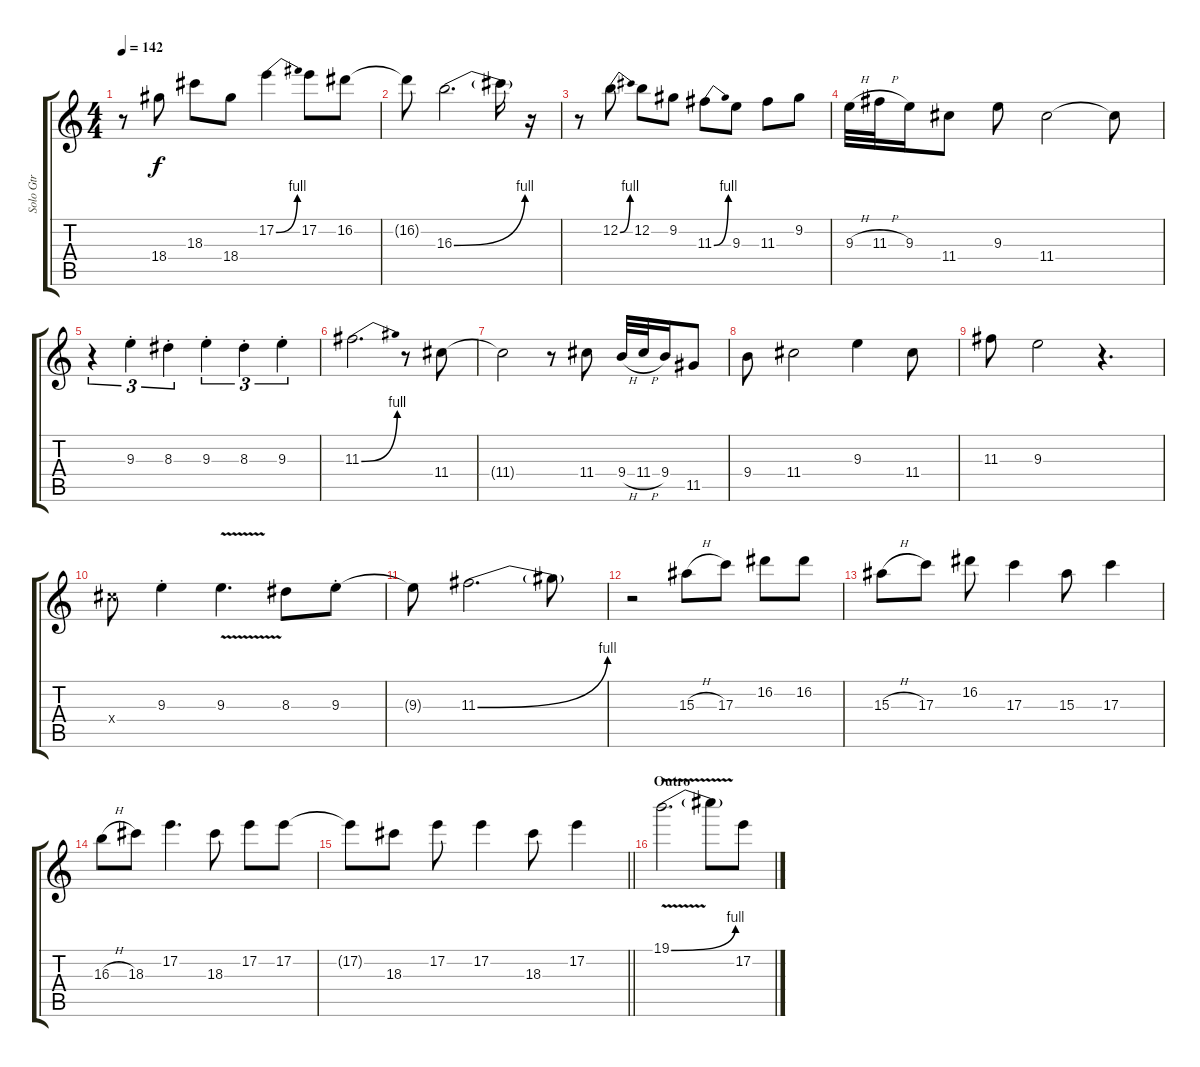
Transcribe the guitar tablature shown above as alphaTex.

\track ("Solo Gtr" "Solo Gtr") {instrument overdrivenguitar}
\staff {score tabs}
\tuning (E4 B3 G3 D3 A2 E2) {hide}
\ts (4 4)
\tempo 142
\clef g2
\ks c
r.8{dy f} 18.4.8 18.3.8 18.4.8 17.2{be (bend 0 0 60 4)}.4 17.2.8 16.2.8 |
16.2{t}.8 16.3{be (bend 0 0 60 4)}.2{d} 16.3{t}.16 r.16 |
r.8 12.2{be (bend 0 0 60 4)}.8 12.2.8 9.2.8 11.3{be (bend 0 0 60 4)}.8 9.3.8 11.3.8 9.2.8 |
9.3{h}.32 11.3{h}.32 9.3.16 11.4.8 9.3.8 11.4.2 11.4{t}.8 |
r.4{tu (3 2)} 9.3{st}.4{tu (3 2)} 8.3{st}.4{tu (3 2)} 9.3{st}.4{tu (3 2)} 8.3{st}.4{tu (3 2)} 9.3{st}.4{tu (3 2)} |
11.3{be (bend 0 0 60 4)}.2{d} r.8 11.4.8 |
11.4{t}.2 r.8 11.4.8 9.4{h}.32 11.4{h}.32 9.4.16 11.5.8 |
9.4.8 11.4.2 9.3.4 11.4.8 |
11.3.8 9.3.2 r.4{d} |
11.4{x}.8 9.3{st}.4 9.3{v}.4{d} 8.3.8 9.3{st}.8 |
9.3{t}.8 11.3{be (bend 0 0 60 4)}.2{d} 11.3{t}.8 |
r.2 15.3{h}.8 17.3.8 16.2.8 16.2.8 |
15.3{h}.8 17.3.8 16.2.8 17.3.4 15.3.8 17.3.4 |
16.3{h}.8 18.3.8 17.2.4{d} 18.3.8 17.2.8 17.2.8 |
\barLineRight lightlight
17.2{t}.8 18.3.8 17.2.8 17.2.4 18.3.8 17.2.4 |
\section ("" "Outro")
19.1{be (bend 0 0 60 4) v}.2{d} 19.1{t}.8 17.2.8
